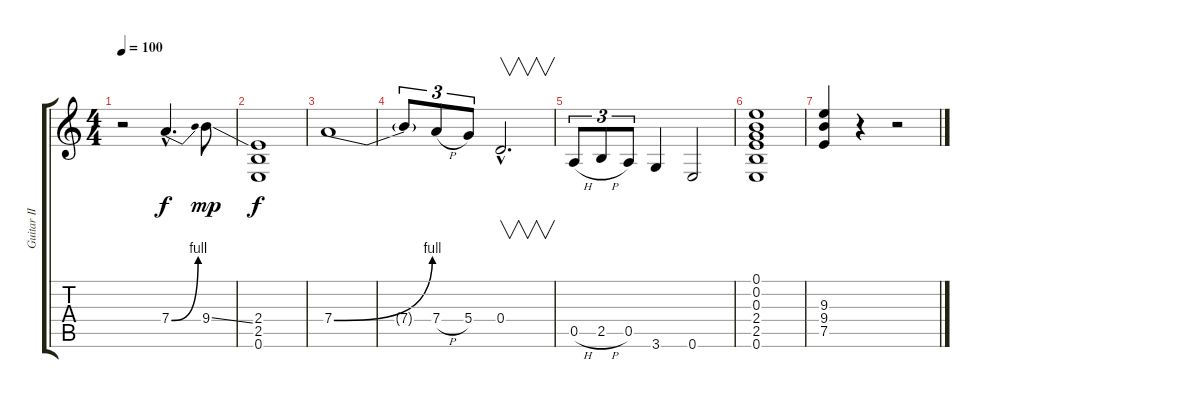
\track ("Guitar II" "Guitar II") {instrument overdrivenguitar}
\staff {score tabs}
\tuning (E4 B3 G3 D3 A2 E2) {hide}
\ts (4 4)
\tempo 100
\clef g2
\ks c
r.2{dy f} 7.4{be (bend 0 0 60 4) hac}.4{d} 9.4{ss}.8{dy mp} |
(2.4 2.5 0.6).1{dy f} |
7.4{be (bend 0 0 60 4)}.1 |
7.4{t}.8{tu (3 2)} 7.4{h}.8{tu (3 2)} 5.4.8{tu (3 2)} 0.4{hac}.2{v d} |
0.5{h}.8{tu (3 2)} 2.5{h}.8{tu (3 2)} 0.5.8{tu (3 2)} 3.6.4 0.6.2 |
(0.1 0.2 0.3 2.4 2.5 0.6).1 |
(9.3 9.4 7.5).4 r.4 r.2
